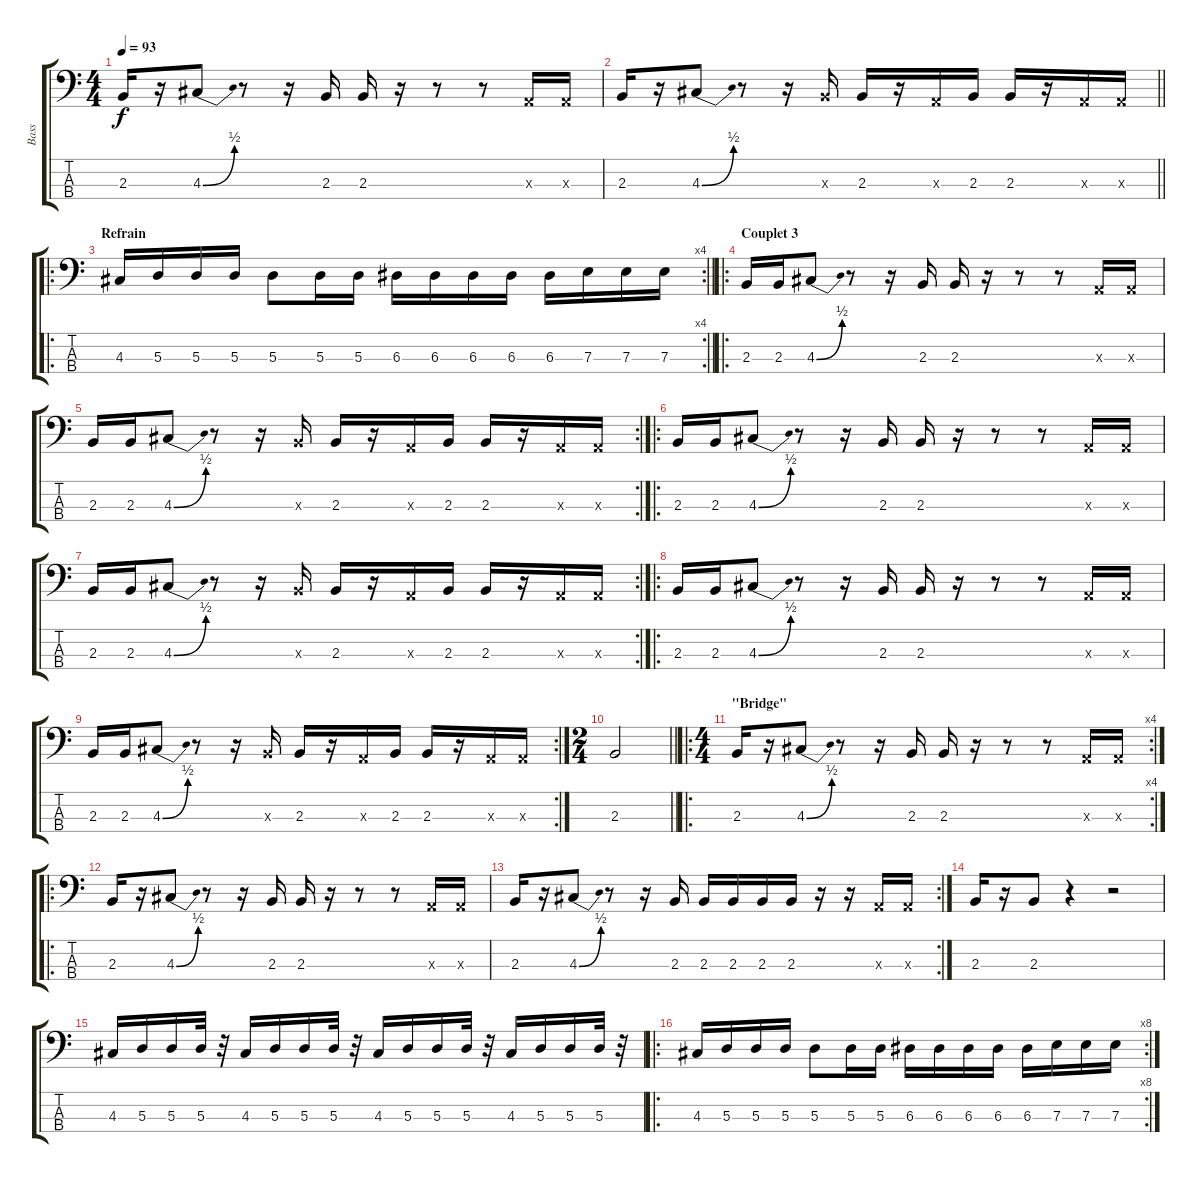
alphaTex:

\track ("Bass" "Bass") {instrument electricbassfinger}
\staff {score tabs}
\tuning (G2 D2 A1 E1) {hide}
\ts (4 4)
\tempo 93
\clef f4
\ks c
2.3.16{dy f} r.16 4.3{be (bend 0 0 60 2)}.8 r.8 r.16 2.3.16 2.3.16 r.16 r.8 r.8 0.3{x}.16 0.3{x}.16 |
\barLineRight lightlight
2.3.16 r.16 4.3{be (bend 0 0 60 2)}.8 r.8 r.16 2.3{x}.16 2.3.16 r.16 0.3{x}.16 2.3.16 2.3.16 r.16 0.3{x}.16 0.3{x}.16 |
\ro
\rc 4
\section ("" "Refrain")
\barLineRight lightlight
4.3.16 5.3.16 5.3.16 5.3.16 5.3.8 5.3.16 5.3.16 6.3.16 6.3.16 6.3.16 6.3.16 6.3.16 7.3.16 7.3.16 7.3.16 |
\ro
\section ("" "Couplet 3")
2.3.16 2.3.16 4.3{be (bend 0 0 60 2)}.8 r.8 r.16 2.3.16 2.3.16 r.16 r.8 r.8 0.3{x}.16 0.3{x}.16 |
\rc 2
2.3.16 2.3.16 4.3{be (bend 0 0 60 2)}.8 r.8 r.16 2.3{x}.16 2.3.16 r.16 0.3{x}.16 2.3.16 2.3.16 r.16 0.3{x}.16 0.3{x}.16 |
\ro
2.3.16 2.3.16 4.3{be (bend 0 0 60 2)}.8 r.8 r.16 2.3.16 2.3.16 r.16 r.8 r.8 0.3{x}.16 0.3{x}.16 |
\rc 2
2.3.16 2.3.16 4.3{be (bend 0 0 60 2)}.8 r.8 r.16 2.3{x}.16 2.3.16 r.16 0.3{x}.16 2.3.16 2.3.16 r.16 0.3{x}.16 0.3{x}.16 |
\ro
2.3.16 2.3.16 4.3{be (bend 0 0 60 2)}.8 r.8 r.16 2.3.16 2.3.16 r.16 r.8 r.8 0.3{x}.16 0.3{x}.16 |
\rc 2
2.3.16 2.3.16 4.3{be (bend 0 0 60 2)}.8 r.8 r.16 2.3{x}.16 2.3.16 r.16 0.3{x}.16 2.3.16 2.3.16 r.16 0.3{x}.16 0.3{x}.16 |
\ts (2 4)
\barLineRight lightlight
2.3.2 |
\ro
\rc 4
\ts (4 4)
\section ("" "\"Bridge\"")
2.3.16 r.16 4.3{be (bend 0 0 60 2)}.8 r.8 r.16 2.3.16 2.3.16 r.16 r.8 r.8 0.3{x}.16 0.3{x}.16 |
\ro
2.3.16 r.16 4.3{be (bend 0 0 60 2)}.8 r.8 r.16 2.3.16 2.3.16 r.16 r.8 r.8 0.3{x}.16 0.3{x}.16 |
\rc 2
2.3.16 r.16 4.3{be (bend 0 0 60 2)}.8 r.8 r.16 2.3.16 2.3.16 2.3.16 2.3.16 2.3.16 r.16 r.16 0.3{x}.16 0.3{x}.16 |
2.3.16 r.16 2.3.8 r.4 r.2 |
4.3.16 5.3.16 5.3.16 5.3.32 r.32 4.3.16 5.3.16 5.3.16 5.3.32 r.32 4.3.16 5.3.16 5.3.16 5.3.32 r.32 4.3.16 5.3.16 5.3.16 5.3.32 r.32 |
\ro
\rc 8
4.3.16 5.3.16 5.3.16 5.3.16 5.3.8 5.3.16 5.3.16 6.3.16 6.3.16 6.3.16 6.3.16 6.3.16 7.3.16 7.3.16 7.3.16
